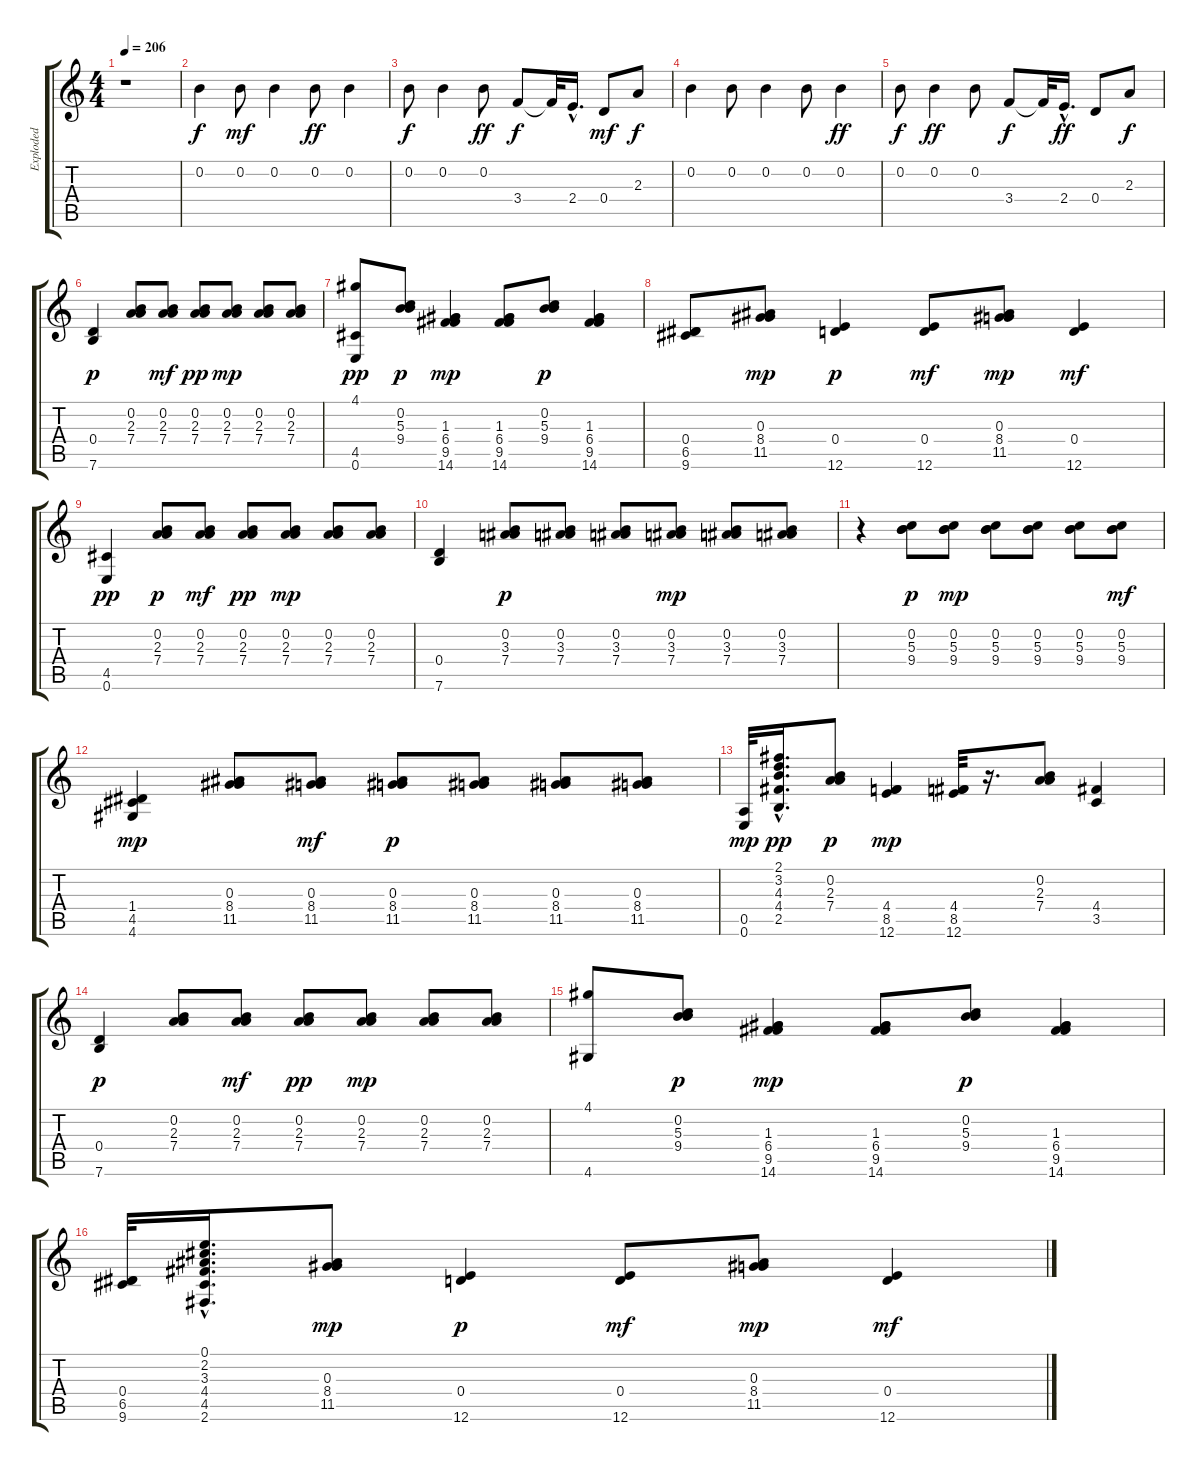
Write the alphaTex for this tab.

\track ("Exploded" "Exploded") {instrument electricguitarclean}
\staff {score tabs}
\tuning (E4 B3 G3 D3 A2 E2) {hide}
\ts (4 4)
\tempo 206
\clef g2
\ks c
r.1{dy f instrument electricguitarclean} |
0.2.4 0.2.8{dy mf} 0.2.4 0.2.8{dy ff} 0.2.4 |
0.2.8{dy f} 0.2.4 0.2.8{dy ff} 3.4.8{dy f} 3.4{t}.32 2.4{hac}.16{d} 0.4.8{dy mf} 2.3.8{dy f} |
0.2.4 0.2.8 0.2.4 0.2.8 0.2.4{dy ff} |
0.2.8{dy f} 0.2.4{dy ff} 0.2.8 3.4.8{dy f} 3.4{t}.32 2.4{hac}.16{d dy ff} 0.4.8 2.3.8{dy f} |
(0.4 7.6).4{dy p} (0.2 2.3 7.4).8 (0.2 2.3 7.4).8{dy mf} (0.2 2.3 7.4).8{dy pp} (0.2 2.3 7.4).8{dy mp} (0.2 2.3 7.4).8 (0.2 2.3 7.4).8 |
(4.1 4.5 0.6).8{dy pp} (0.2 5.3 9.4).8{dy p} (1.3 6.4 9.5 14.6).4{dy mp} (1.3 6.4 9.5 14.6).8 (0.2 5.3 9.4).8{dy p} (1.3 6.4 9.5 14.6).4 |
(0.4 6.5 9.6).8 (0.3 8.4 11.5).8{dy mp} (0.4 12.6).4{dy p} (0.4 12.6).8{dy mf} (0.3 8.4 11.5).8{dy mp} (0.4 12.6).4{dy mf} |
(4.5 0.6).4{dy pp} (0.2 2.3 7.4).8{dy p} (0.2 2.3 7.4).8{dy mf} (0.2 2.3 7.4).8{dy pp} (0.2 2.3 7.4).8{dy mp} (0.2 2.3 7.4).8 (0.2 2.3 7.4).8 |
(0.4 7.6).4 (0.2 3.3 7.4).8{dy p} (0.2 3.3 7.4).8 (0.2 3.3 7.4).8 (0.2 3.3 7.4).8{dy mp} (0.2 3.3 7.4).8 (0.2 3.3 7.4).8 |
r.4 (0.2 5.3 9.4).8{dy p} (0.2 5.3 9.4).8{dy mp} (0.2 5.3 9.4).8 (0.2 5.3 9.4).8 (0.2 5.3 9.4).8 (0.2 5.3 9.4).8{dy mf} |
(1.4 4.5 4.6).4{dy mp} (0.3 8.4 11.5).8 (0.3 8.4 11.5).8{dy mf} (0.3 8.4 11.5).8{dy p} (0.3 8.4 11.5).8 (0.3 8.4 11.5).8 (0.3 8.4 11.5).8 |
(0.5 0.6).32{dy mp} (2.1{hac} 3.2{hac} 4.3{hac} 4.4{hac} 2.5).16{d dy pp} (0.2 2.3 7.4).8{dy p} (4.4 8.5 12.6).4{dy mp} (4.4 8.5 12.6).32 r.16{d} (0.2 2.3 7.4).8 (4.4 3.5).4 |
(0.4 7.6).4{dy p} (0.2 2.3 7.4).8 (0.2 2.3 7.4).8{dy mf} (0.2 2.3 7.4).8{dy pp} (0.2 2.3 7.4).8{dy mp} (0.2 2.3 7.4).8 (0.2 2.3 7.4).8 |
(4.1 4.6).8 (0.2 5.3 9.4).8{dy p} (1.3 6.4 9.5 14.6).4{dy mp} (1.3 6.4 9.5 14.6).8 (0.2 5.3 9.4).8{dy p} (1.3 6.4 9.5 14.6).4 |
(0.4 6.5 9.6).32 (0.1{hac} 2.2{hac} 3.3{hac} 4.4{hac} 4.5{hac} 2.6{hac}).16{d} (0.3 8.4 11.5).8{dy mp} (0.4 12.6).4{dy p} (0.4 12.6).8{dy mf} (0.3 8.4 11.5).8{dy mp} (0.4 12.6).4{dy mf}
